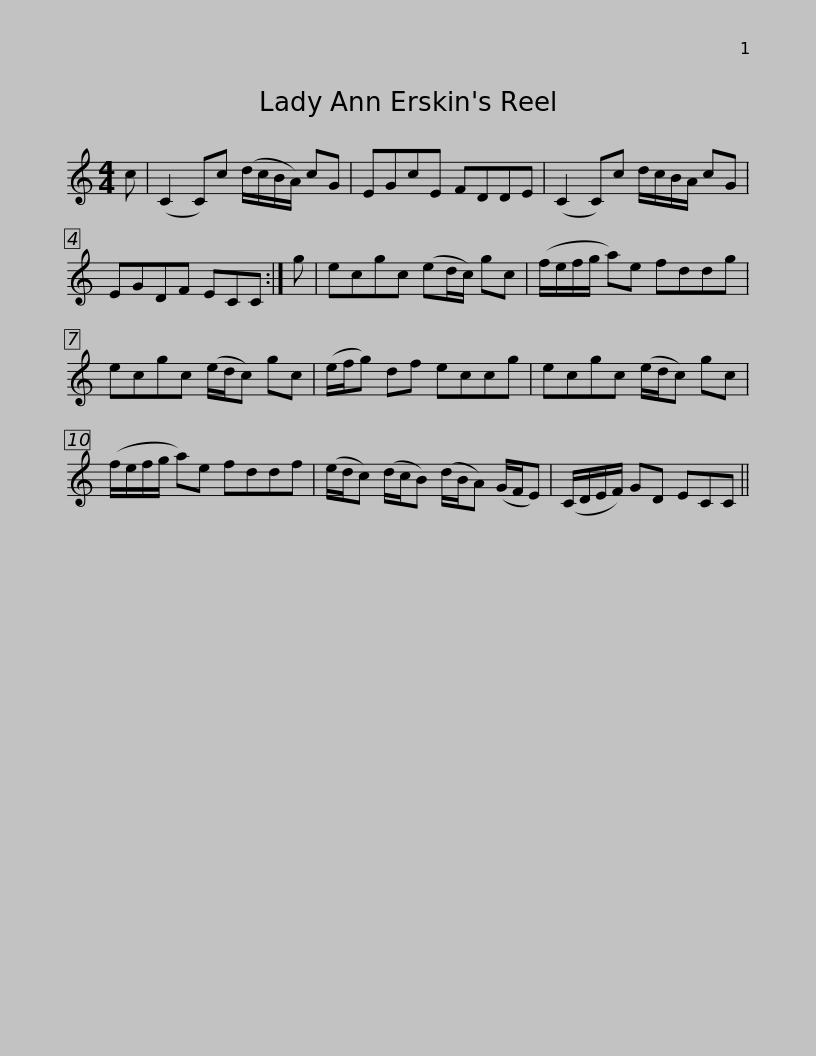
X:1
L:1/8
M:4/4
I:linebreak $
K:C
V:1 treble
V:1
 c | (C2 C)c (d/c/B/A/) cG | EGcE FDDE | (C2 C)c d/c/B/A/ cG | EGDF ECC :| %5
 g |$ ecgc (ed/c/) gc | (f/e/f/g/ a)e fddg | ecgc (e/d/c) gc | (e/f/g) df eccg | %10
 ecgc (e/d/c) gc |$ (f/e/f/g/ a)e fddf | (e/d/c) (d/c/B) (d/B/A) (G/F/E) | (C/D/E/F/) GD ECC || %14
